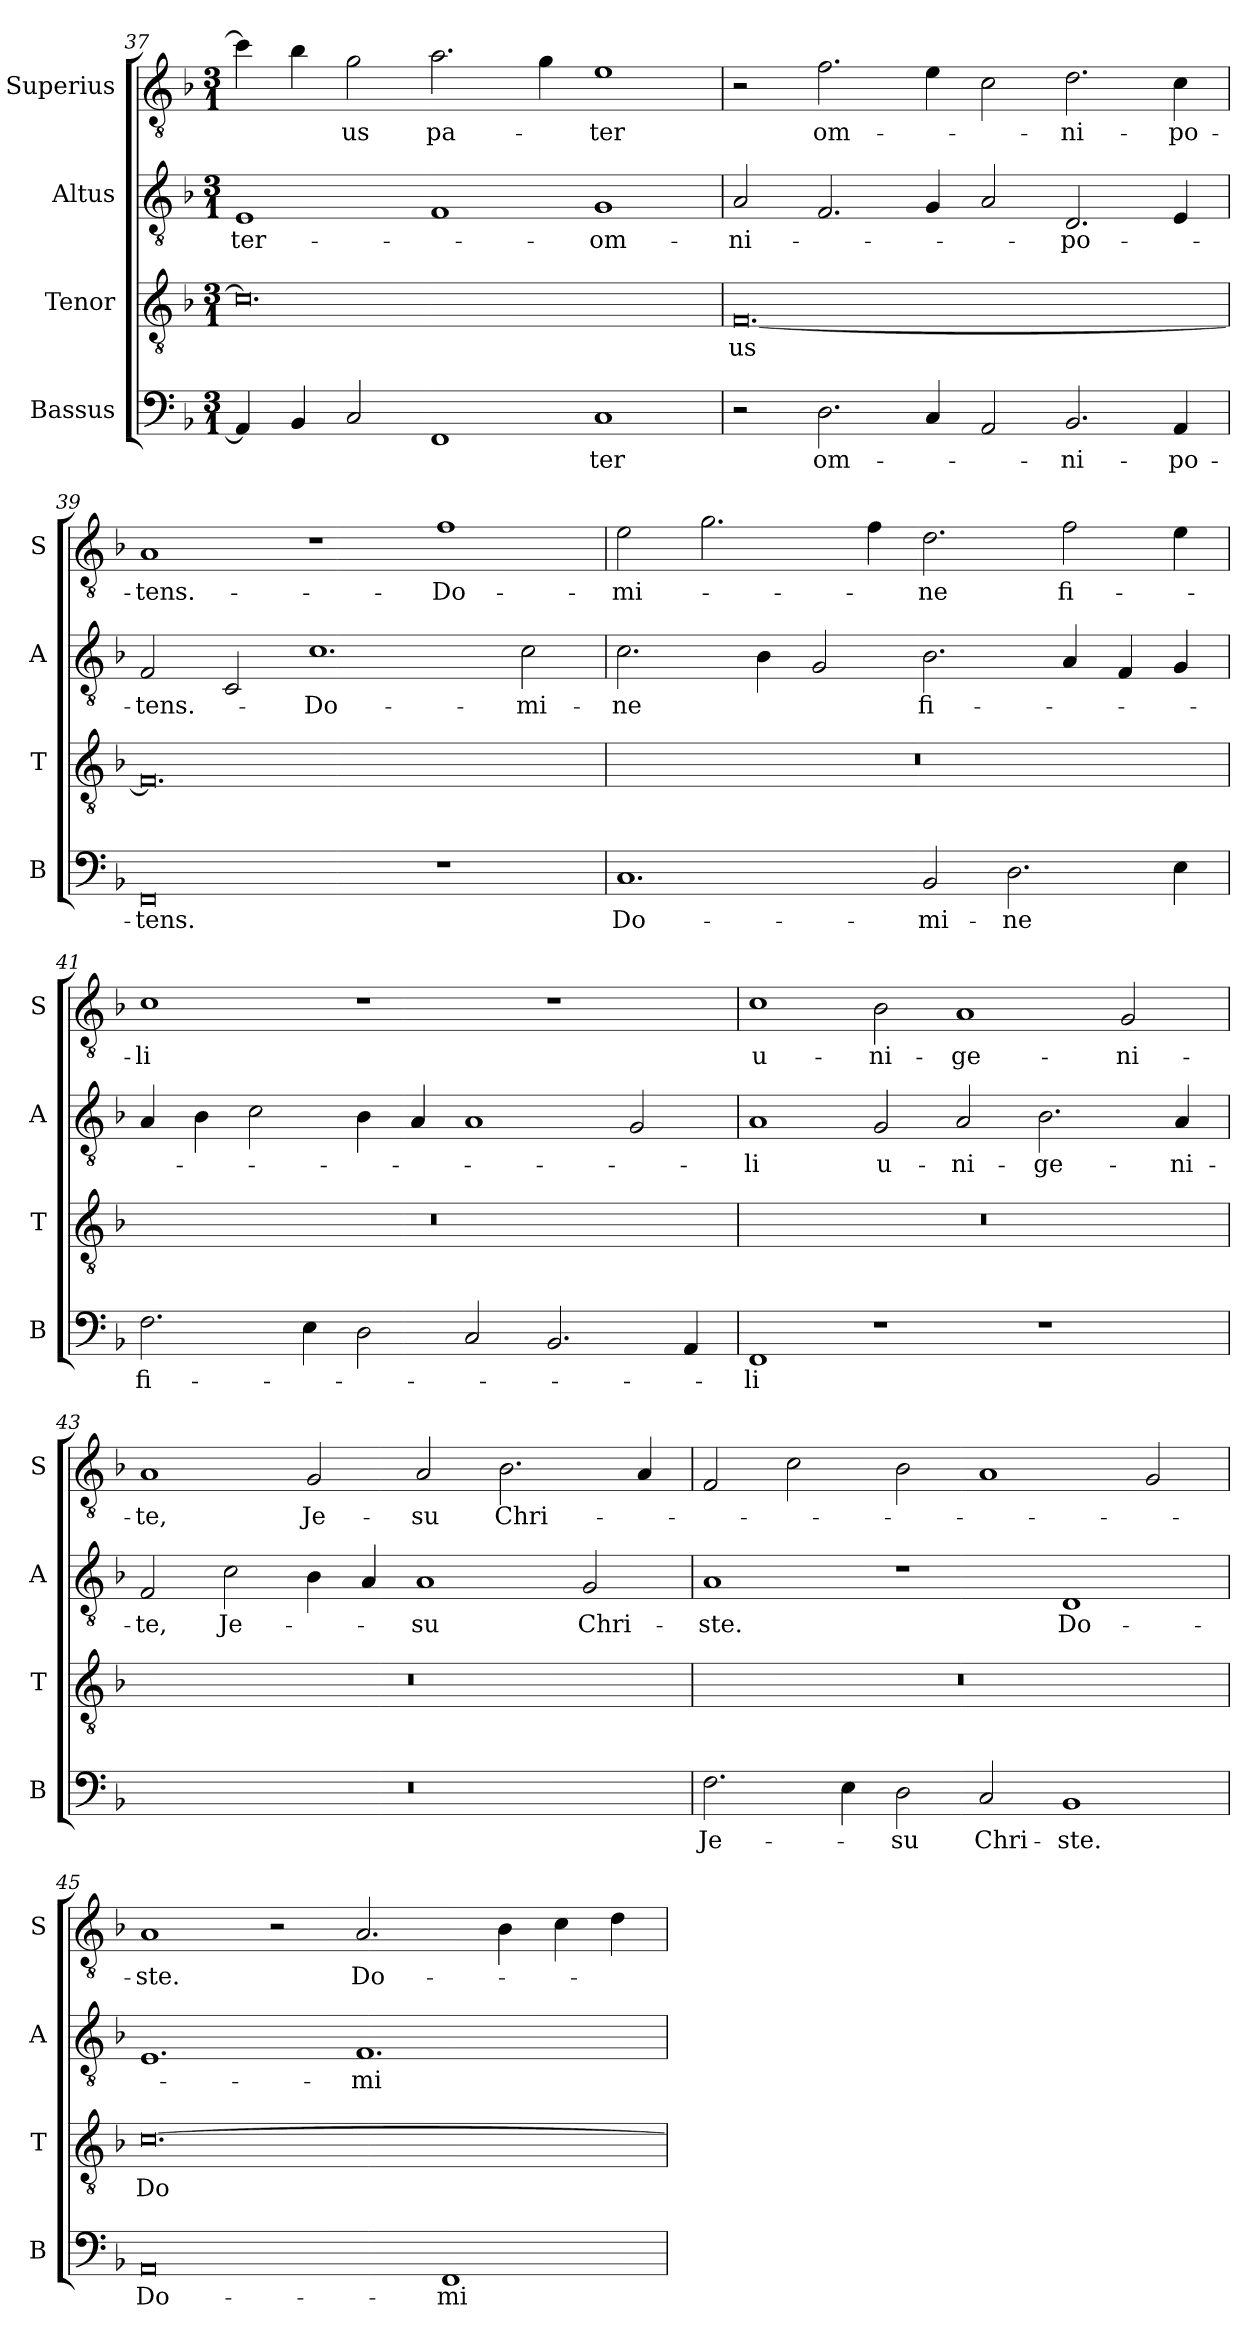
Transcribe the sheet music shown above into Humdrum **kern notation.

**kern	**text	**kern	**text	**kern	**text	**kern	**text
*part4	*part4	*part3	*part3	*part2	*part2	*part1	*part1
*staff4	*staff4	*staff3	*staff3	*staff2	*staff2	*staff1	*staff1
*I"Bassus	*	*I"Tenor	*	*I"Altus	*	*I"Superius	*
*I'B	*	*I'T	*	*I'A	*	*I'S	*
*clefF4	*	*clefGv2	*	*clefGv2	*	*clefGv2	*
*k[b-]	*	*k[b-]	*	*k[b-]	*	*k[b-]	*
*M3/1	*	*M3/1	*	*M3/1	*	*M3/1	*
=37	=37	=37	=37	=37	=37	=37	=37
4AA]	.	0.c]	.	1E	-ter-	4cc]	.
4BB-	.	.	.	.	.	4b-	.
2C	.	.	.	.	.	2g	-us
1FF	.	.	.	1F	.	2.a	pa-
.	.	.	.	.	.	4g	.
1C	-ter	.	.	1G	-om-	1e	-ter
=38	=38	=38	=38	=38	=38	=38	=38
2r	.	[0.F	-us	2A	-ni-	2r	.
2.D	om-	.	.	2.F	.	2.f	om-
4C	.	.	.	4G	.	4e	.
2AA	.	.	.	2A	.	2c	.
2.BB-	-ni-	.	.	2.D	-po-	2.d	-ni-
4AA	-po-	.	.	4E	.	4c	-po-
=39	=39	=39	=39	=39	=39	=39	=39
0FF	-tens.	0.F]	.	2F	-tens.-	1A	-tens.-
.	.	.	.	2C	.	.	.
.	.	.	.	1.c	-Do-	1r	.
1r	.	.	.	.	.	1f	-Do-
.	.	.	.	2c	-mi-	.	.
=40	=40	=40	=40	=40	=40	=40	=40
1.C	Do-	0.r	.	2.c	-ne	2e	-mi-
.	.	.	.	.	.	2.g	.
.	.	.	.	4B-	.	.	.
.	.	.	.	2G	.	.	.
.	.	.	.	.	.	4f	.
2BB-	-mi-	.	.	2.B-	fi-	2.d	-ne
2.D	-ne	.	.	.	.	.	.
.	.	.	.	4A	.	2f	fi-
.	.	.	.	4F	.	.	.
4E	.	.	.	4G	.	4e	.
=41	=41	=41	=41	=41	=41	=41	=41
2.F	fi-	0.r	.	4A	.	1c	-li
.	.	.	.	4B-	.	.	.
.	.	.	.	2c	.	.	.
4E	.	.	.	.	.	.	.
2D	.	.	.	4B-	.	1r	.
.	.	.	.	4A	.	.	.
2C	.	.	.	1A	.	.	.
2.BB-	.	.	.	.	.	1r	.
.	.	.	.	2G	.	.	.
4AA	.	.	.	.	.	.	.
=42	=42	=42	=42	=42	=42	=42	=42
1FF	-li	0.r	.	1A	-li	1c	u-
1r	.	.	.	2G	u-	2B-	-ni-
.	.	.	.	2A	-ni-	1A	-ge-
1r	.	.	.	2.B-	-ge-	.	.
.	.	.	.	.	.	2G	-ni-
.	.	.	.	4A	-ni-	.	.
=43	=43	=43	=43	=43	=43	=43	=43
0.r	.	0.r	.	2F	-te,	1A	-te,
.	.	.	.	2c	Je-	.	.
.	.	.	.	4B-	.	2G	Je-
.	.	.	.	4A	.	.	.
.	.	.	.	1A	-su	2A	-su
.	.	.	.	.	.	2.B-	Chri-
.	.	.	.	2G	Chri-	.	.
.	.	.	.	.	.	4A	.
=44	=44	=44	=44	=44	=44	=44	=44
2.F	Je-	0.r	.	1A	-ste.	2F	.
.	.	.	.	.	.	2c	.
4E	.	.	.	.	.	.	.
2D	-su	.	.	1r	.	2B-	.
2C	Chri-	.	.	.	.	1A	.
1BB-	-ste.	.	.	1D	Do-	.	.
.	.	.	.	.	.	2G	.
=45	=45	=45	=45	=45	=45	=45	=45
0AA	Do-	[0.c	Do-	1.E	.	1A	-ste.
.	.	.	.	.	.	2r	.
.	.	.	.	1.F	-mi-	2.A	Do-
1FF	-mi-	.	.	.	.	.	.
.	.	.	.	.	.	4B-	.
.	.	.	.	.	.	4c	.
.	.	.	.	.	.	4d	.
=	=	=	=	=	=	=	=
*-	*-	*-	*-	*-	*-	*-	*-
